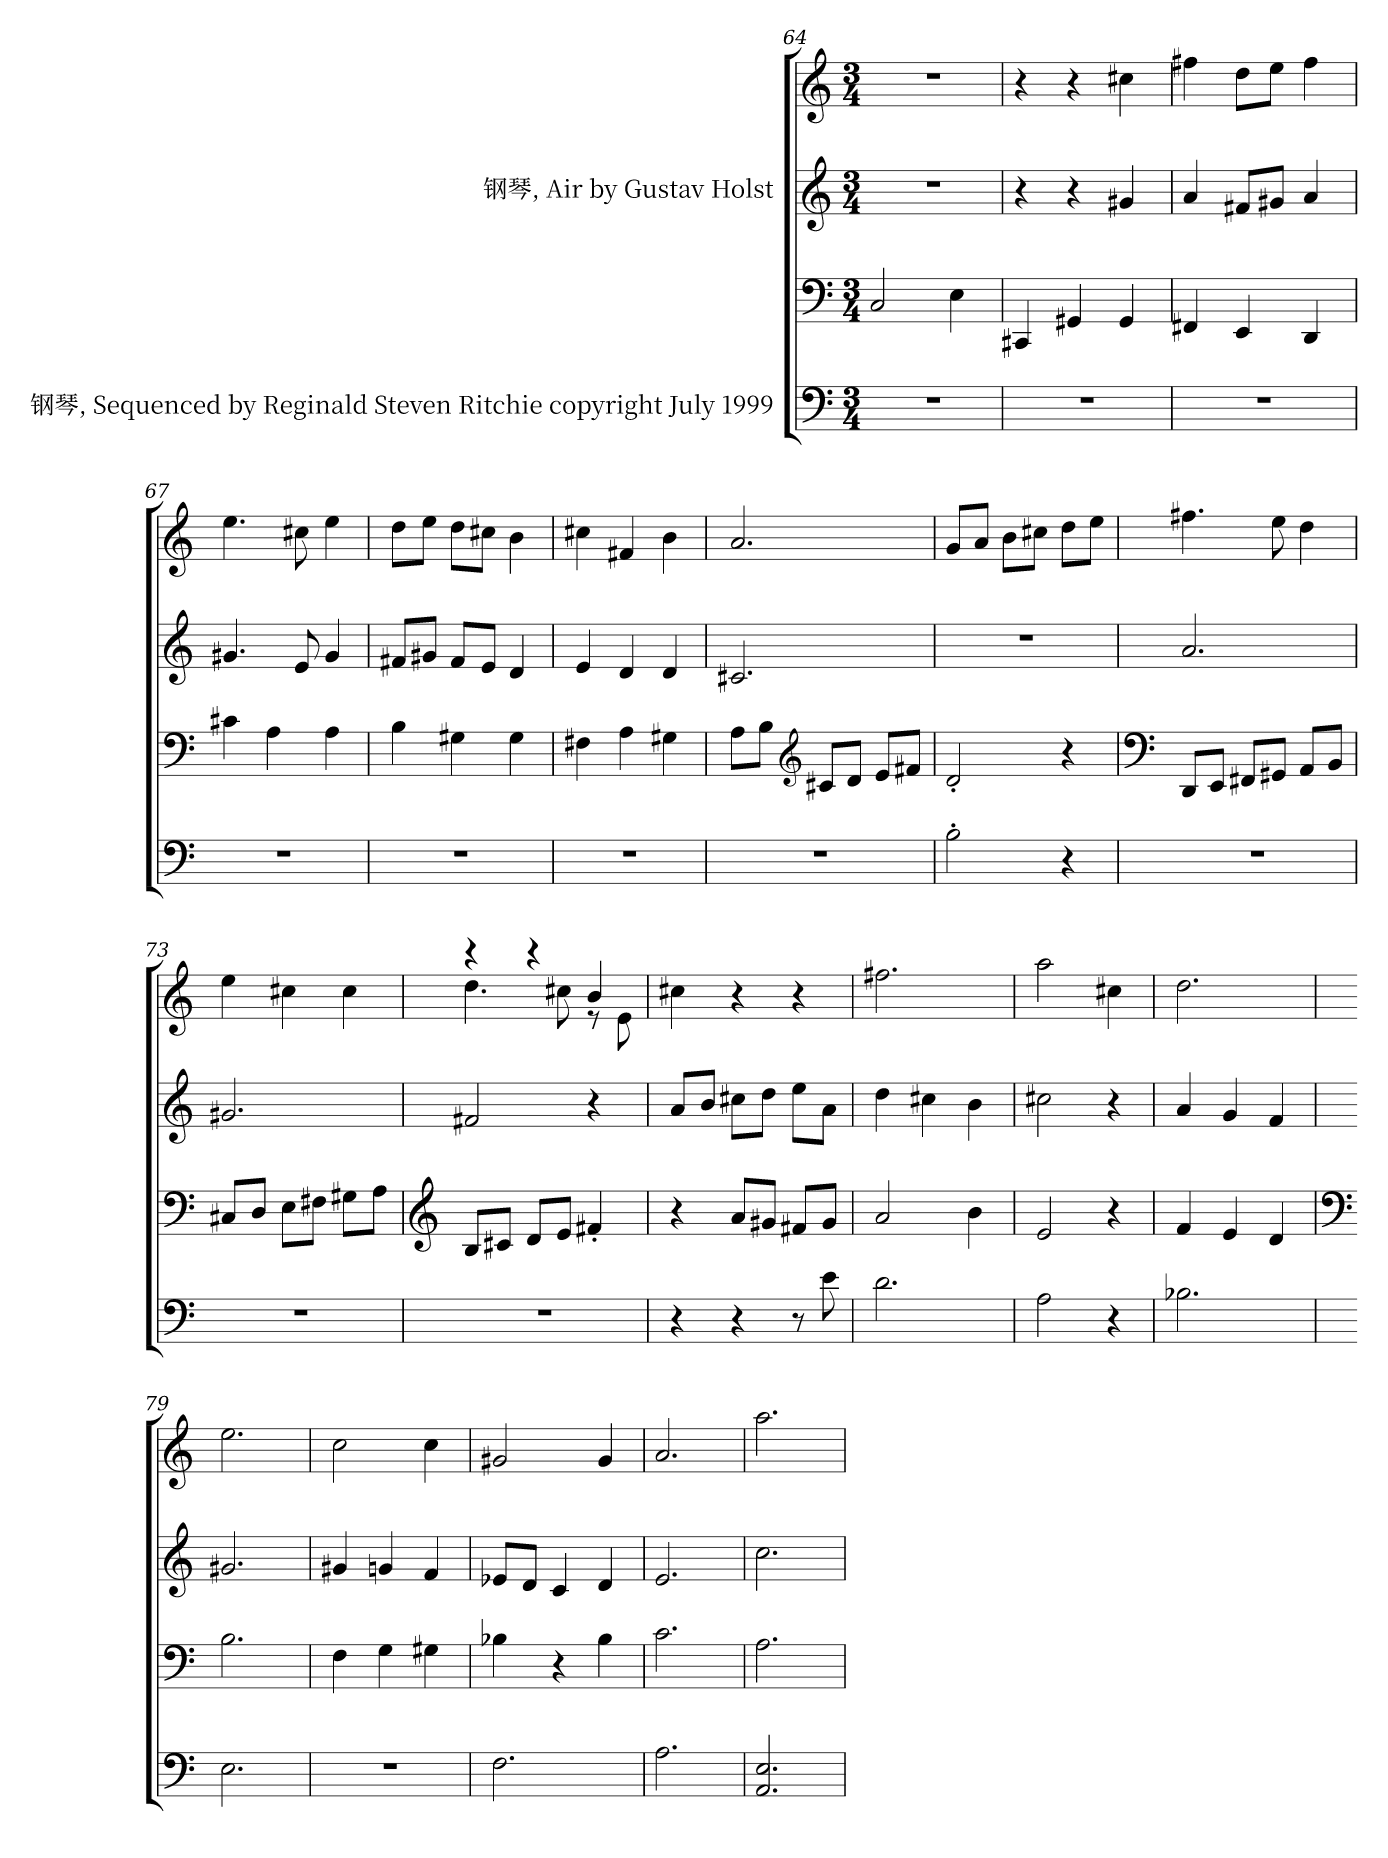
**kern	**kern	**kern	**kern
*part2	*part2	*part1	*part1
*staff4	*staff3	*staff2	*staff1
*I"钢琴, Sequenced by Reginald Steven Ritchie copyright July 1999	*	*I"钢琴, Air by Gustav Holst	*
!!LO:LB:g=z
*clefF4	*clefF4	*clefG2	*clefG2
*k[]	*k[]	*k[]	*k[]
*M3/4	*M3/4	*M3/4	*M3/4
=64	=64	=64	=64
2.r	2C/	2.r	2.r
.	4E\	.	.
=65	=65	=65	=65
*	*	*	*MM211
2.r	4CC#X/	4r	4r
.	4GG#X/	4r	4r
.	4GG#/	4g#X/	4cc#X\
=66	=66	=66	=66
2.r	4FF#X/	4a/	4ff#X\
.	4EE/	8f#X/L	8dd\L
.	.	8g#X/J	8ee\J
.	4DD/	4a/	4ff#\
=67	=67	=67	=67
2.r	4c#X\	4.g#X/	4.ee\
.	4A\	.	.
.	.	8e/	8cc#X\
.	4A\	4g#/	4ee\
=68	=68	=68	=68
2.r	4B\	8f#X/L	8dd\L
.	.	8g#X/J	8ee\J
.	4G#X\	8f#/L	8dd\L
.	.	8e/J	8cc#X\J
.	4G#\	4d/	4b\
=69	=69	=69	=69
2.r	4F#X\	4e/	4cc#X\
.	4A\	4d/	4f#X/
.	4G#X\	4d/	4b\
!!LO:LB:g=z
=70	=70	=70	=70
2.r	8A\L	2.c#X/	2.a/
.	8B\J	.	.
*	*clefG2	*	*
.	8c#X/L	.	.
.	8d/J	.	.
.	8e/L	.	.
.	8f#X/J	.	.
=71	=71	=71	=71
2B'\	2d'/	2.r	8g/L
.	.	.	8a/J
.	.	.	8b\L
.	.	.	8cc#X\J
4r	4r	.	8dd\L
.	.	.	8ee\J
=72	=72	=72	=72
*	*clefF4	*	*
2.r	8DD/L	2.a/	4.ff#X\
.	8EE/J	.	.
.	8FF#X/L	.	.
.	8GG#X/J	.	8ee\
.	8AA/L	.	4dd\
.	8BB/J	.	.
=73	=73	=73	=73
2.r	8C#X/L	2.g#X/	4ee\
.	8D/J	.	.
.	8E\L	.	4cc#X\
.	8F#X\J	.	.
.	8G#X\L	.	4cc#\
.	8A\J	.	.
!!LO:PB:g=z
=74	=74	=74	=74
*	*clefG2	*	*
*	*	*	*^
2.r	8B/L	2f#X/	4r	4.dd\
.	8c#X/J	.	.	.
.	8d/L	.	4r	.
.	8e/J	.	.	8cc#X\
.	4f#X'/	4r	4b/	8r
.	.	.	.	8e\
*	*	*	*v	*v
=75	=75	=75	=75
4r	4r	8a/L	4cc#X\
.	.	8b/J	.
4r	8a/L	8cc#X\L	4r
.	8g#X/J	8dd\J	.
8r	8f#X/L	8ee\L	4r
8e\	8g#/J	8a\J	.
=76	=76	=76	=76
2.d\	2a/	4dd\	2.ff#X\
.	.	4cc#X\	.
.	4b\	4b\	.
=77	=77	=77	=77
2A\	2e/	2cc#X\	2aa\
4r	4r	4r	4cc#X\
=78	=78	=78	=78
2.B-X\	4f/	4a/	2.dd\
.	4e/	4g/	.
.	4d/	4f/	.
=79	=79	=79	=79
*	*clefF4	*	*
2.E\	2.B\	2.g#X/	2.ee\
=80	=80	=80	=80
2.r	4F\	4g#X/	2cc\
.	4G\	4gn/	.
.	4G#X\	4f/	4cc\
!!LO:LB:g=z
=81	=81	=81	=81
2.F\	4B-X\	8e-X/L	2g#X/
.	.	8d/J	.
.	4r	4c/	.
.	4B-\	4d/	4g#/
=82	=82	=82	=82
2.A\	2.c\	2.e/	2.a/
=83	=83	=83	=83
2.AA/ 2.E/	2.A\	2.cc\	2.aa\
=	=	=	=
*-	*-	*-	*-
